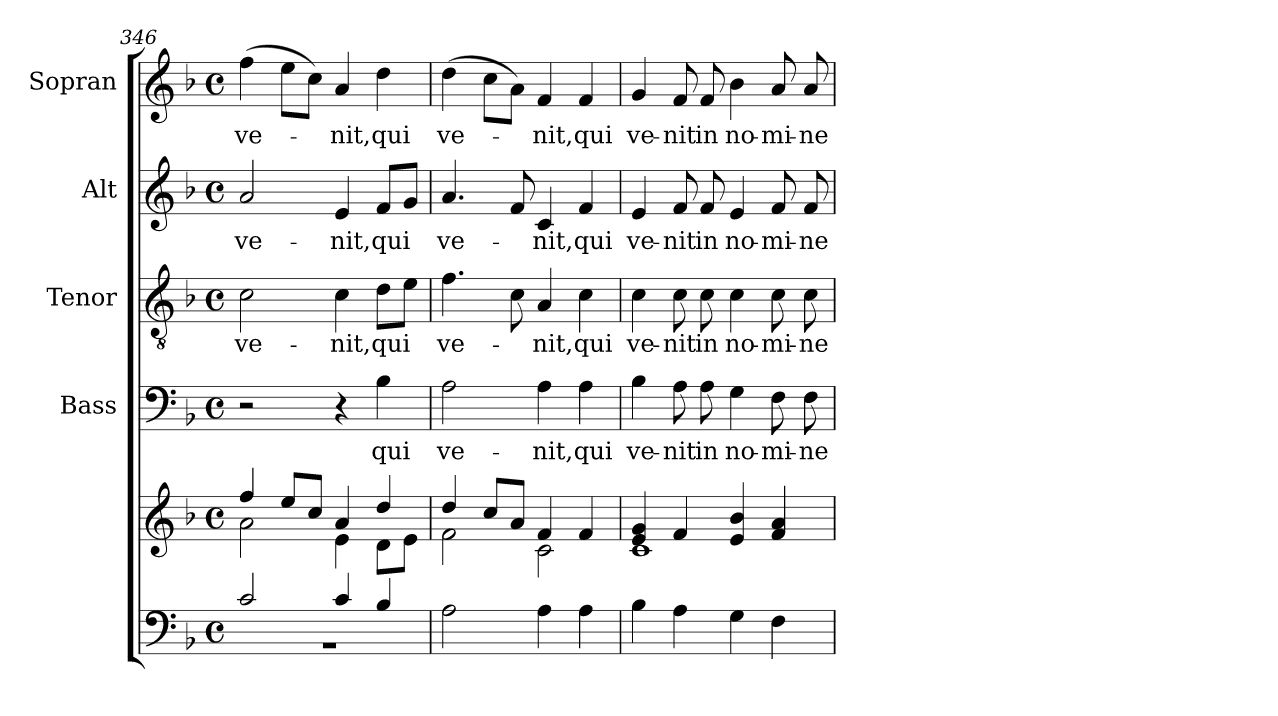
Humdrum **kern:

**kern	**kern	**kern	**text	**kern	**text	**kern	**text	**kern	**text
*part5	*part5	*part4	*part4	*part3	*part3	*part2	*part2	*part1	*part1
*staff6	*staff5	*staff4	*staff4	*staff3	*staff3	*staff2	*staff2	*staff1	*staff1
*	*	*I"Bass	*	*I"Tenor	*	*I"Alt	*	*I"Sopran	*
*	*	*I'B.	*	*I'T.	*	*I'A.	*	*I'S.	*
*clefF4	*clefG2	*clefF4	*	*clefGv2	*	*clefG2	*	*clefG2	*
*k[b-]	*k[b-]	*k[b-]	*	*k[b-]	*	*k[b-]	*	*k[b-]	*
*F:	*F:	*F:	*	*F:	*	*F:	*	*F:	*
*M4/4	*M4/4	*M4/4	*	*M4/4	*	*M4/4	*	*M4/4	*
*met(c)	*met(c)	*met(c)	*	*met(c)	*	*met(c)	*	*met(c)	*
=346	=346	=346	=346	=346	=346	=346	=346	=346	=346
*^	*^	*	*	*	*	*	*	*	*
!	!	!	!	!	!	!	!LO:LY:b	!	!LO:LY:b	!	!LO:LY:b
2c/	1rBB	4ff/	2a\	2r	.	2c\	ve-	2a/	ve-	(>4ff\	ve-
.	.	8ee/L	.	.	.	.	.	.	.	8ee\L	.
.	.	8cc/J	.	.	.	.	.	.	.	8cc\J)	.
!	!	!	!	!	!	!	!LO:LY:b	!	!LO:LY:b	!	!LO:LY:b
4c/	.	4a/	4e\	4r	.	4c\	-nit,	4e/	-nit,	4a/	-nit,
!	!	!	!	!	!LO:LY:b	!	!LO:LY:b	!	!LO:LY:b	!	!LO:LY:b
4B-/	.	4dd/	8d\L	4B-\	qui	8d\L	qui	8f/L	qui	4dd\	qui
.	.	.	8e\J	.	.	8e\J	.	8g/J	.	.	.
*v	*v	*	*	*	*	*	*	*	*	*	*
=347	=347	=347	=347	=347	=347	=347	=347	=347	=347	=347
!	!	!	!	!LO:LY:b	!	!LO:LY:b	!	!LO:LY:b	!	!LO:LY:b
2A\	4dd/	2f\	2A\	ve-	4.f\	ve-	4.a/	ve-	(>4dd\	ve-
.	8cc/L	.	.	.	.	.	.	.	8cc\L	.
.	8a/J	.	.	.	8c\	.	8f/	.	8a\J)	.
!	!	!	!	!LO:LY:b	!	!LO:LY:b	!	!LO:LY:b	!	!LO:LY:b
4A\	4f/	2c\	4A\	-nit,	4A/	-nit,	4c/	-nit,	4f/	-nit,
!	!	!	!	!LO:LY:b	!	!LO:LY:b	!	!LO:LY:b	!	!LO:LY:b
4A\	4f/	.	4A\	qui	4c\	qui	4f/	qui	4f/	qui
=348	=348	=348	=348	=348	=348	=348	=348	=348	=348	=348
!	!	!	!	!LO:LY:b	!	!LO:LY:b	!	!LO:LY:b	!	!LO:LY:b
4B-\	4e/ 4g/	1c	4B-\	ve-	4c\	ve-	4e/	ve-	4g/	ve-
!	!	!	!	!LO:LY:b	!	!LO:LY:b	!	!LO:LY:b	!	!LO:LY:b
4A\	4f/	.	8A\	-nit	8c\	-nit	8f/	-nit	8f/	-nit
!	!	!	!	!LO:LY:b	!	!LO:LY:b	!	!LO:LY:b	!	!LO:LY:b
.	.	.	8A\	in	8c\	in	8f/	in	8f/	in
!	!	!	!	!LO:LY:b	!	!LO:LY:b	!	!LO:LY:b	!	!LO:LY:b
4G\	4e/ 4b-/	.	4G\	no-	4c\	no-	4e/	no-	4b-\	no-
!	!	!	!	!LO:LY:b	!	!LO:LY:b	!	!LO:LY:b	!	!LO:LY:b
4F\	4f/ 4a/	.	8F\	-mi-	8c\	-mi-	8f/	-mi-	8a/	-mi-
!	!	!	!	!LO:LY:b	!	!LO:LY:b	!	!LO:LY:b	!	!LO:LY:b
.	.	.	8F\	-ne	8c\	-ne	8f/	-ne	8a/	-ne
*	*v	*v	*	*	*	*	*	*	*	*
=	=	=	=	=	=	=	=	=	=
*-	*-	*-	*-	*-	*-	*-	*-	*-	*-
